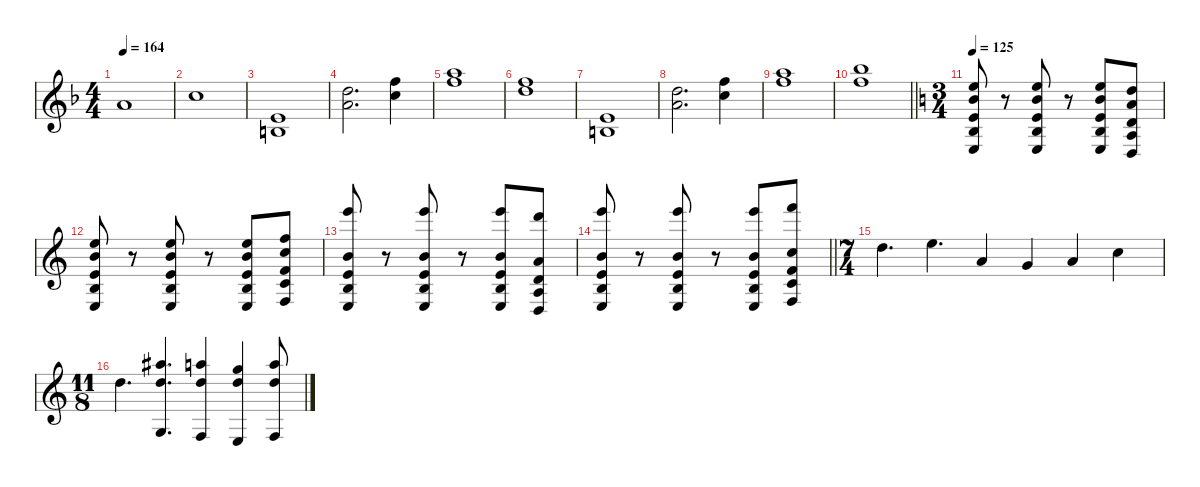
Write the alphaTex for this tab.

\defaultSystemsLayout 4
\hideDynamics
\bracketExtendMode nobrackets
\singleTrackTrackNamePolicy hidden
\multiTrackTrackNamePolicy hidden
\otherSystemsTrackNameOrientation horizontal
\track ("Keyboards 2" "vln.") {defaultSystemsLayout 4 instrument stringensemble1}
\staff {score}
\tuning (E4 B3 G3 D3 A2 E2 A1)
\ts (4 4)
\tempo 164
\clef g2
\ks f
5.1{acc forcenatural}.1{dy f beam Up} |
8.1{acc forcenatural}.1{beam Down} |
(0.1{acc forcenatural} 4.3{acc forcenatural}).1{beam Up} |
(15.2{acc forcenatural} 14.3{acc forcenatural}).2{d beam Down} (13.1{acc forcenatural} 13.2{acc forcenatural}).4{beam Down} |
(17.1{acc forcenatural} 18.2{acc forcenatural}).1{beam Down} |
(13.1{acc forcenatural} 15.2{acc forcenatural}).1{beam Down} |
(0.1{acc forcenatural} 4.3{acc forcenatural}).1{beam Up} |
(15.2{acc forcenatural} 14.3{acc forcenatural}).2{d beam Down} (13.1{acc forcenatural} 13.2{acc forcenatural}).4{beam Down} |
(17.1{acc forcenatural} 18.2{acc forcenatural}).1{beam Down} |
\barLineRight lightlight
(18.1{acc b} 18.2{acc forcenatural}).1{beam Down} |
\ts (3 4)
\beaming (8 2 2 2)
\tempo 125
\ks c
(12.1 12.2 9.3 9.4 7.5).8{beam Up} r.8{beam Up} (12.1 12.2 9.3 9.4 7.5).8{beam Up} r.8{beam Up} (12.1 12.2 9.3 9.4 7.5).8{beam Up} (10.1 10.2 7.3 7.4 5.5).8{beam Up} |
(12.1 12.2 9.3 9.4 7.5).8{beam Up} r.8{beam Up} (12.1 12.2 9.3 9.4 7.5).8{beam Up} r.8{beam Up} (12.1 12.2 9.3 9.4 7.5).8{beam Up} (13.1 13.2 10.3 10.4 8.5).8{beam Up} |
(24.1 12.2 9.3 9.4 7.5).8{beam Up} r.8{beam Up} (24.1 12.2 9.3 9.4 7.5).8{beam Up} r.8{beam Up} (24.1 12.2 9.3 9.4 7.5).8{beam Up} (22.1 10.2 7.3 7.4 5.5).8{beam Up} |
\barLineRight lightlight
(24.1 12.2 9.3 9.4 7.5).8{beam Up} r.8{beam Up} (24.1 12.2 9.3 9.4 7.5).8{beam Up} r.8{beam Up} (24.1 12.2 9.3 9.4 7.5).8{beam Up} (25.1 13.2 10.3 10.4 8.5).8{beam Up} |
\ts (7 4)
\beaming (8 2 2 2 8)
15.2.4{d beam Down} 17.2.4{d beam Down} 14.3.4{beam Up} 12.3.4{beam Up} 14.3.4{beam Up} 13.2.4{beam Down} |
\ts (11 8)
\beaming (8 2 2 2 5)
15.2.4{d beam Down} (18.1{acc #} 15.2 5.4).4{d beam Up} (17.1 15.2 3.4).4{beam Up} (15.1 15.2 2.4).4{beam Up} (17.1 15.2 3.4).8{beam Up}
